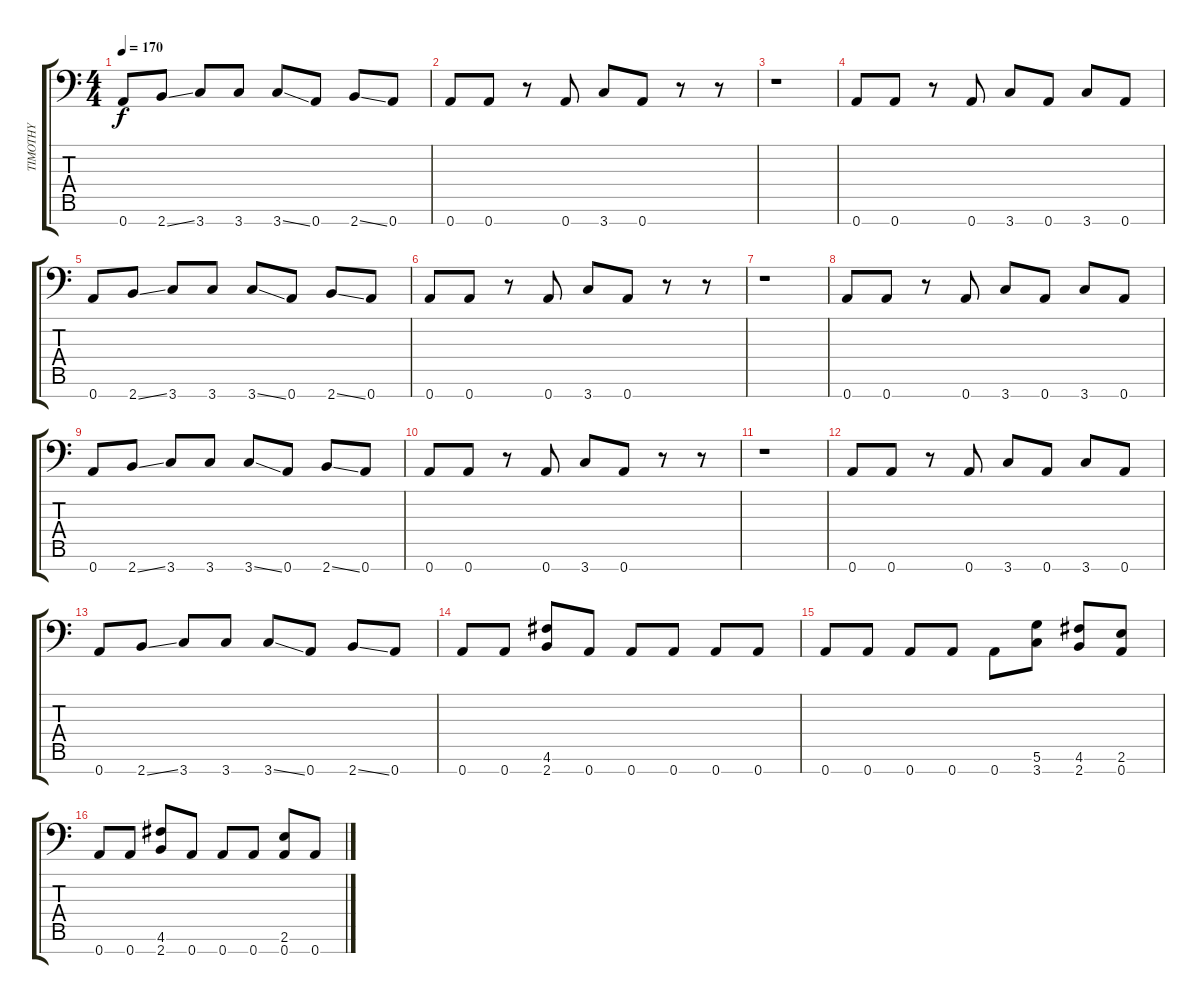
\track ("TIMOTHY" "TIMOTHY") {instrument distortionguitar}
\staff {score tabs}
\tuning (D4 A3 F3 C3 G2 D2 A1) {hide}
\ts (4 4)
\tempo 170
\clef f4
\ks c
0.7.8{dy f} 2.7{ss}.8 3.7.8 3.7.8 3.7{ss}.8 0.7.8 2.7{ss}.8 0.7.8 |
0.7.8 0.7.8 r.8 0.7.8 3.7.8 0.7.8 r.8 r.8 |
r.1 |
0.7.8 0.7.8 r.8 0.7.8 3.7.8 0.7.8 3.7.8 0.7.8 |
0.7.8 2.7{ss}.8 3.7.8 3.7.8 3.7{ss}.8 0.7.8 2.7{ss}.8 0.7.8 |
0.7.8 0.7.8 r.8 0.7.8 3.7.8 0.7.8 r.8 r.8 |
r.1 |
0.7.8 0.7.8 r.8 0.7.8 3.7.8 0.7.8 3.7.8 0.7.8 |
0.7.8 2.7{ss}.8 3.7.8 3.7.8 3.7{ss}.8 0.7.8 2.7{ss}.8 0.7.8 |
0.7.8 0.7.8 r.8 0.7.8 3.7.8 0.7.8 r.8 r.8 |
r.1 |
0.7.8 0.7.8 r.8 0.7.8 3.7.8 0.7.8 3.7.8 0.7.8 |
0.7.8 2.7{ss}.8 3.7.8 3.7.8 3.7{ss}.8 0.7.8 2.7{ss}.8 0.7.8 |
0.7.8 0.7.8 (4.6 2.7).8 0.7.8 0.7.8 0.7.8 0.7.8 0.7.8 |
0.7.8 0.7.8 0.7.8 0.7.8 0.7.8 (5.6 3.7).8 (4.6 2.7).8 (2.6 0.7).8 |
0.7.8 0.7.8 (4.6 2.7).8 0.7.8 0.7.8 0.7.8 (2.6 0.7).8 0.7.8
